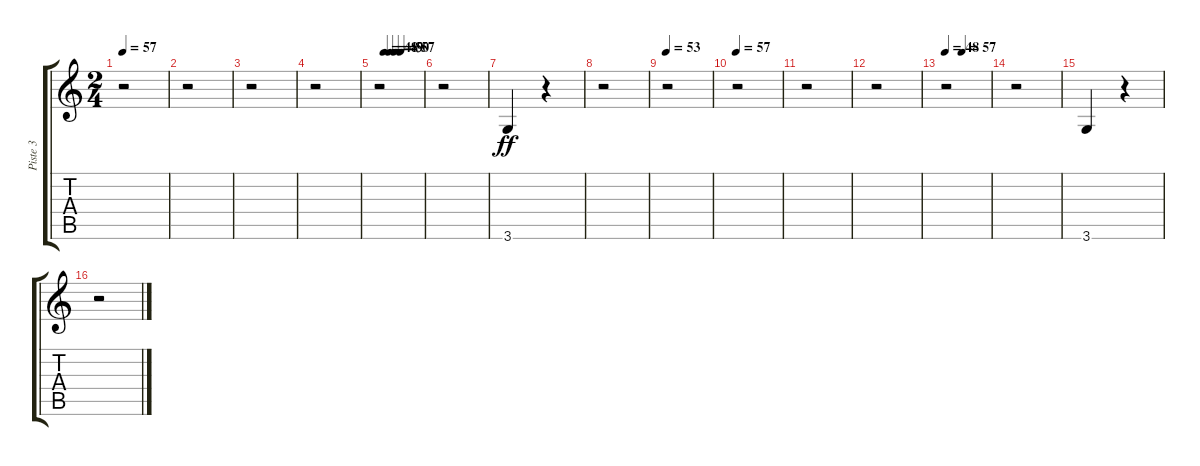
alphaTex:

\track ("Piste 3" "Piste 3") {instrument acousticguitarnylon}
\staff {score tabs}
\tuning (E4 B3 G3 D3 A2 E2) {hide}
\ts (2 4)
\tempo 57
\clef g2
\ks c
r.2{dy ff} |
r.2 |
r.2 |
r.2 |
\tempo (48 0.125)
\tempo (49 0.25)
\tempo (50 0.375)
\tempo (57 0.5)
r.2 |
r.2 |
3.6.4 r.4 |
r.2 |
\tempo 53
r.2 |
\tempo 57
r.2 |
r.2 |
r.2 |
\tempo 48
\tempo (57 0.375)
r.2 |
r.2 |
3.6.4 r.4 |
r.2
